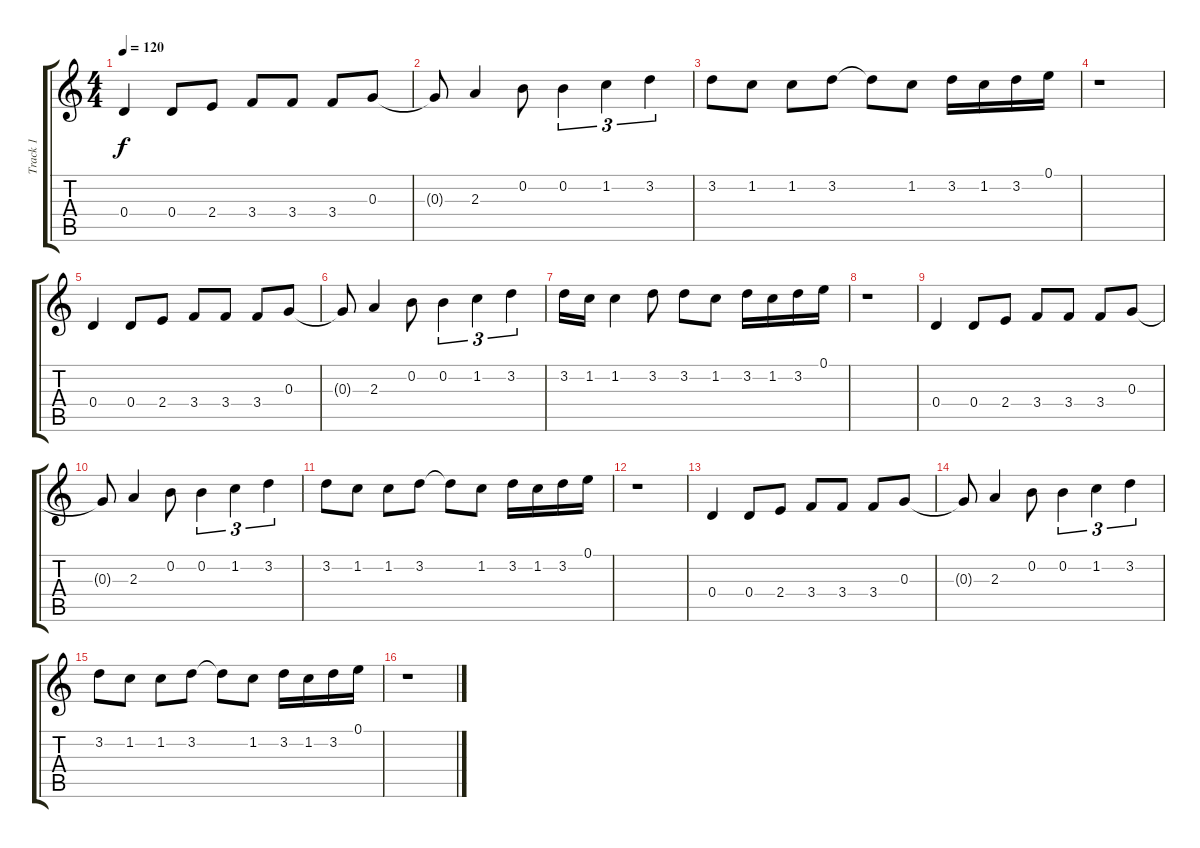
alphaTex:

\track ("Track 1" "Track 1") {instrument overdrivenguitar}
\staff {score tabs}
\tuning (E4 B3 G3 D3 A2 E2) {hide}
\ts (4 4)
\tempo 120
\clef g2
\ks c
0.4.4{dy f} 0.4.8 2.4.8 3.4.8 3.4.8 3.4.8 0.3.8 |
0.3{t}.8 2.3.4 0.2.8 0.2.4{tu (3 2)} 1.2.4{tu (3 2)} 3.2.4{tu (3 2)} |
3.2.8 1.2.8 1.2.8 3.2.8 3.2{t}.8 1.2.8 3.2.16 1.2.16 3.2.16 0.1.16 |
r.1 |
0.4.4 0.4.8 2.4.8 3.4.8 3.4.8 3.4.8 0.3.8 |
0.3{t}.8 2.3.4 0.2.8 0.2.4{tu (3 2)} 1.2.4{tu (3 2)} 3.2.4{tu (3 2)} |
3.2.16 1.2.16 1.2.4 3.2.8 3.2.8 1.2.8 3.2.16 1.2.16 3.2.16 0.1.16 |
r.1 |
0.4.4 0.4.8 2.4.8 3.4.8 3.4.8 3.4.8 0.3.8 |
0.3{t}.8 2.3.4 0.2.8 0.2.4{tu (3 2)} 1.2.4{tu (3 2)} 3.2.4{tu (3 2)} |
3.2.8 1.2.8 1.2.8 3.2.8 3.2{t}.8 1.2.8 3.2.16 1.2.16 3.2.16 0.1.16 |
r.1 |
0.4.4 0.4.8 2.4.8 3.4.8 3.4.8 3.4.8 0.3.8 |
0.3{t}.8 2.3.4 0.2.8 0.2.4{tu (3 2)} 1.2.4{tu (3 2)} 3.2.4{tu (3 2)} |
3.2.8 1.2.8 1.2.8 3.2.8 3.2{t}.8 1.2.8 3.2.16 1.2.16 3.2.16 0.1.16 |
r.1
